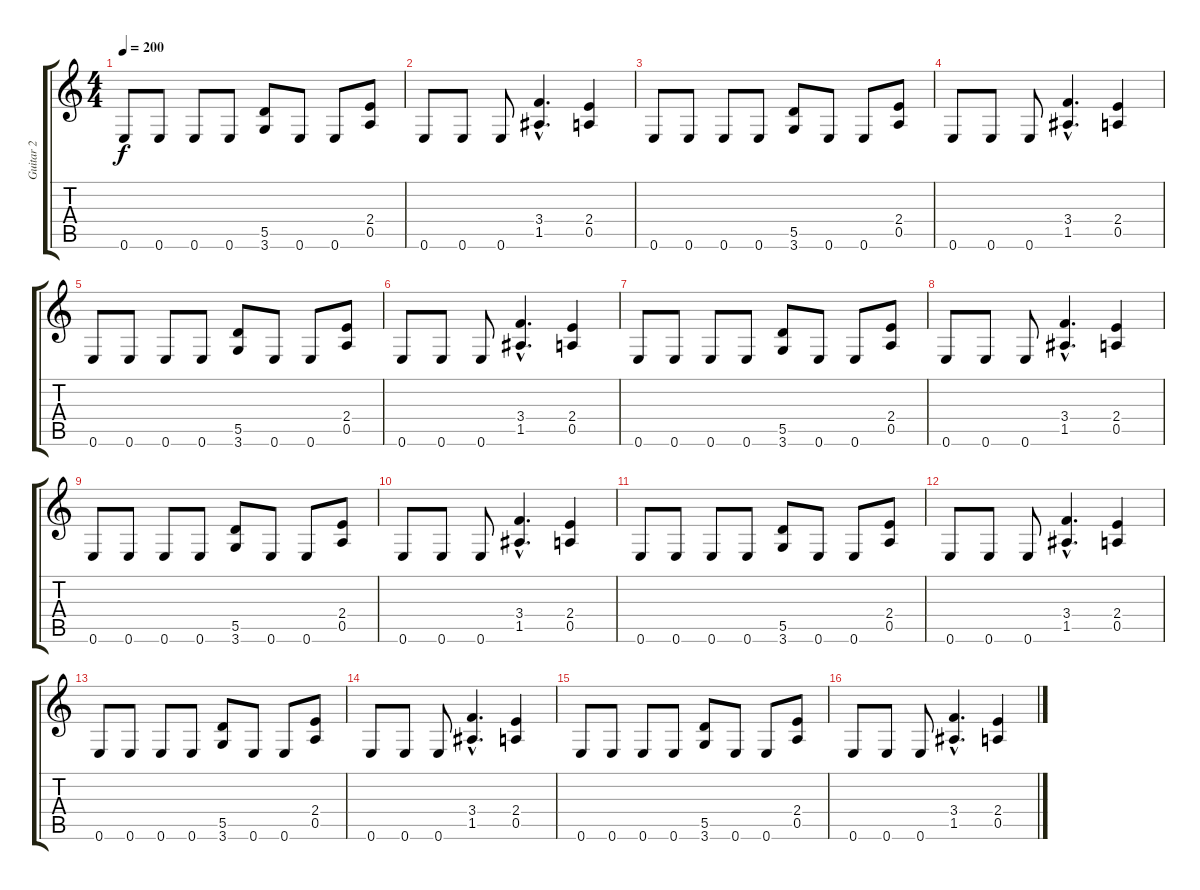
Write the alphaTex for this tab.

\track ("Guitar 2" "Guitar 2") {instrument overdrivenguitar}
\staff {score tabs}
\tuning (E4 B3 G3 D3 A2 E2) {hide}
\ts (4 4)
\tempo 200
\clef g2
\ks c
0.6.8{dy f} 0.6.8 0.6.8 0.6.8 (5.5 3.6).8 0.6.8 0.6.8 (2.4 0.5).8 |
0.6.8 0.6.8 0.6.8 (3.4{hac} 1.5{hac}).4{d} (2.4 0.5).4 |
0.6.8 0.6.8 0.6.8 0.6.8 (5.5 3.6).8 0.6.8 0.6.8 (2.4 0.5).8 |
0.6.8 0.6.8 0.6.8 (3.4{hac} 1.5{hac}).4{d} (2.4 0.5).4 |
0.6.8 0.6.8 0.6.8 0.6.8 (5.5 3.6).8 0.6.8 0.6.8 (2.4 0.5).8 |
0.6.8 0.6.8 0.6.8 (3.4{hac} 1.5{hac}).4{d} (2.4 0.5).4 |
0.6.8 0.6.8 0.6.8 0.6.8 (5.5 3.6).8 0.6.8 0.6.8 (2.4 0.5).8 |
0.6.8 0.6.8 0.6.8 (3.4{hac} 1.5{hac}).4{d} (2.4 0.5).4 |
0.6.8 0.6.8 0.6.8 0.6.8 (5.5 3.6).8 0.6.8 0.6.8 (2.4 0.5).8 |
0.6.8 0.6.8 0.6.8 (3.4{hac} 1.5{hac}).4{d} (2.4 0.5).4 |
0.6.8 0.6.8 0.6.8 0.6.8 (5.5 3.6).8 0.6.8 0.6.8 (2.4 0.5).8 |
0.6.8 0.6.8 0.6.8 (3.4{hac} 1.5{hac}).4{d} (2.4 0.5).4 |
0.6.8 0.6.8 0.6.8 0.6.8 (5.5 3.6).8 0.6.8 0.6.8 (2.4 0.5).8 |
0.6.8 0.6.8 0.6.8 (3.4{hac} 1.5{hac}).4{d} (2.4 0.5).4 |
0.6.8 0.6.8 0.6.8 0.6.8 (5.5 3.6).8 0.6.8 0.6.8 (2.4 0.5).8 |
0.6.8 0.6.8 0.6.8 (3.4{hac} 1.5{hac}).4{d} (2.4 0.5).4
